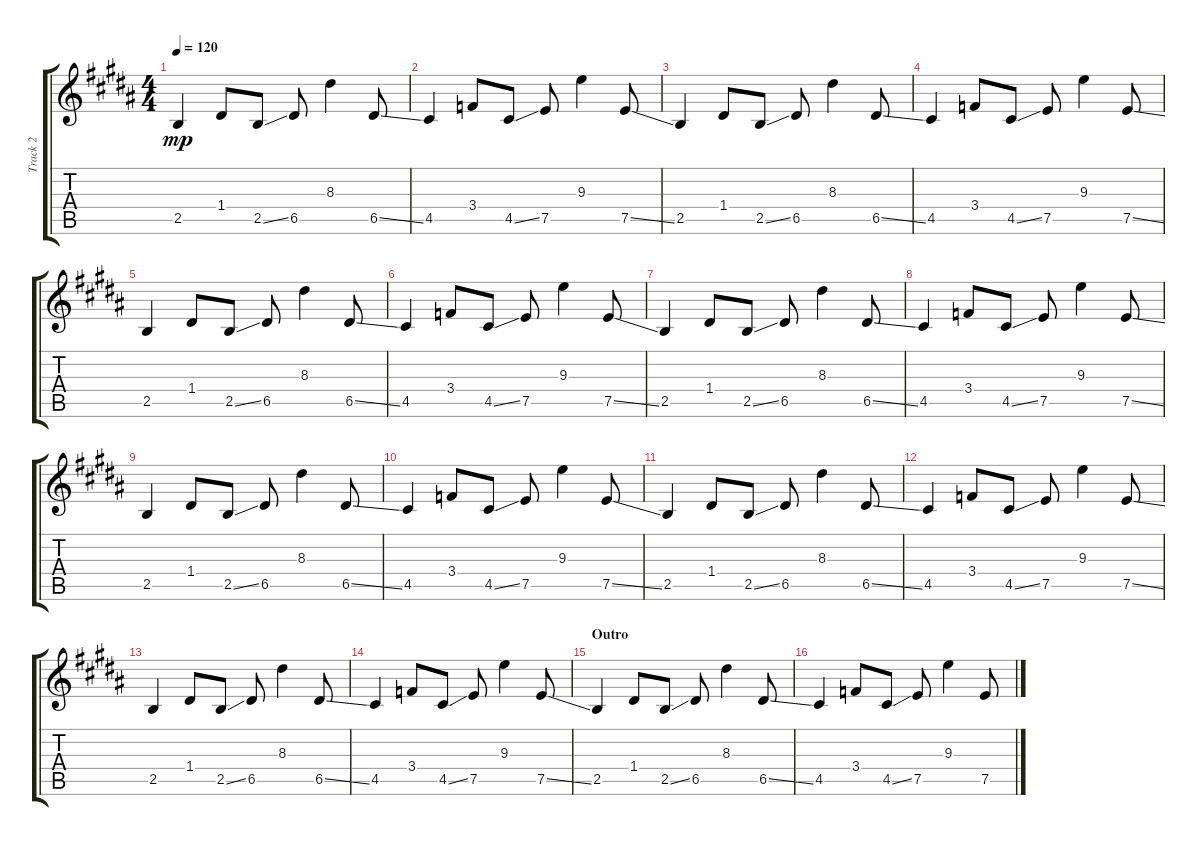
\track ("Track 2" "Track 2") {instrument electricbassfinger}
\staff {score tabs}
\tuning (E4 B3 G3 D3 A2 E2) {hide}
\ts (4 4)
\tempo 120
\clef g2
\ks b
2.5.4{dy mp} 1.4.8 2.5{ss}.8 6.5.8 8.3.4 6.5{ss}.8 |
4.5.4 3.4.8 4.5{ss}.8 7.5.8 9.3.4 7.5{ss}.8 |
2.5.4 1.4.8 2.5{ss}.8 6.5.8 8.3.4 6.5{ss}.8 |
4.5.4 3.4.8 4.5{ss}.8 7.5.8 9.3.4 7.5{ss}.8 |
2.5.4 1.4.8 2.5{ss}.8 6.5.8 8.3.4 6.5{ss}.8 |
4.5.4 3.4.8 4.5{ss}.8 7.5.8 9.3.4 7.5{ss}.8 |
2.5.4 1.4.8 2.5{ss}.8 6.5.8 8.3.4 6.5{ss}.8 |
4.5.4 3.4.8 4.5{ss}.8 7.5.8 9.3.4 7.5{ss}.8 |
2.5.4 1.4.8 2.5{ss}.8 6.5.8 8.3.4 6.5{ss}.8 |
4.5.4 3.4.8 4.5{ss}.8 7.5.8 9.3.4 7.5{ss}.8 |
2.5.4 1.4.8 2.5{ss}.8 6.5.8 8.3.4 6.5{ss}.8 |
4.5.4 3.4.8 4.5{ss}.8 7.5.8 9.3.4 7.5{ss}.8 |
2.5.4 1.4.8 2.5{ss}.8 6.5.8 8.3.4 6.5{ss}.8 |
4.5.4 3.4.8 4.5{ss}.8 7.5.8 9.3.4 7.5{ss}.8 |
\section ("" "Outro")
2.5.4 1.4.8 2.5{ss}.8 6.5.8 8.3.4 6.5{ss}.8 |
4.5.4 3.4.8 4.5{ss}.8 7.5.8 9.3.4 7.5{ss}.8
